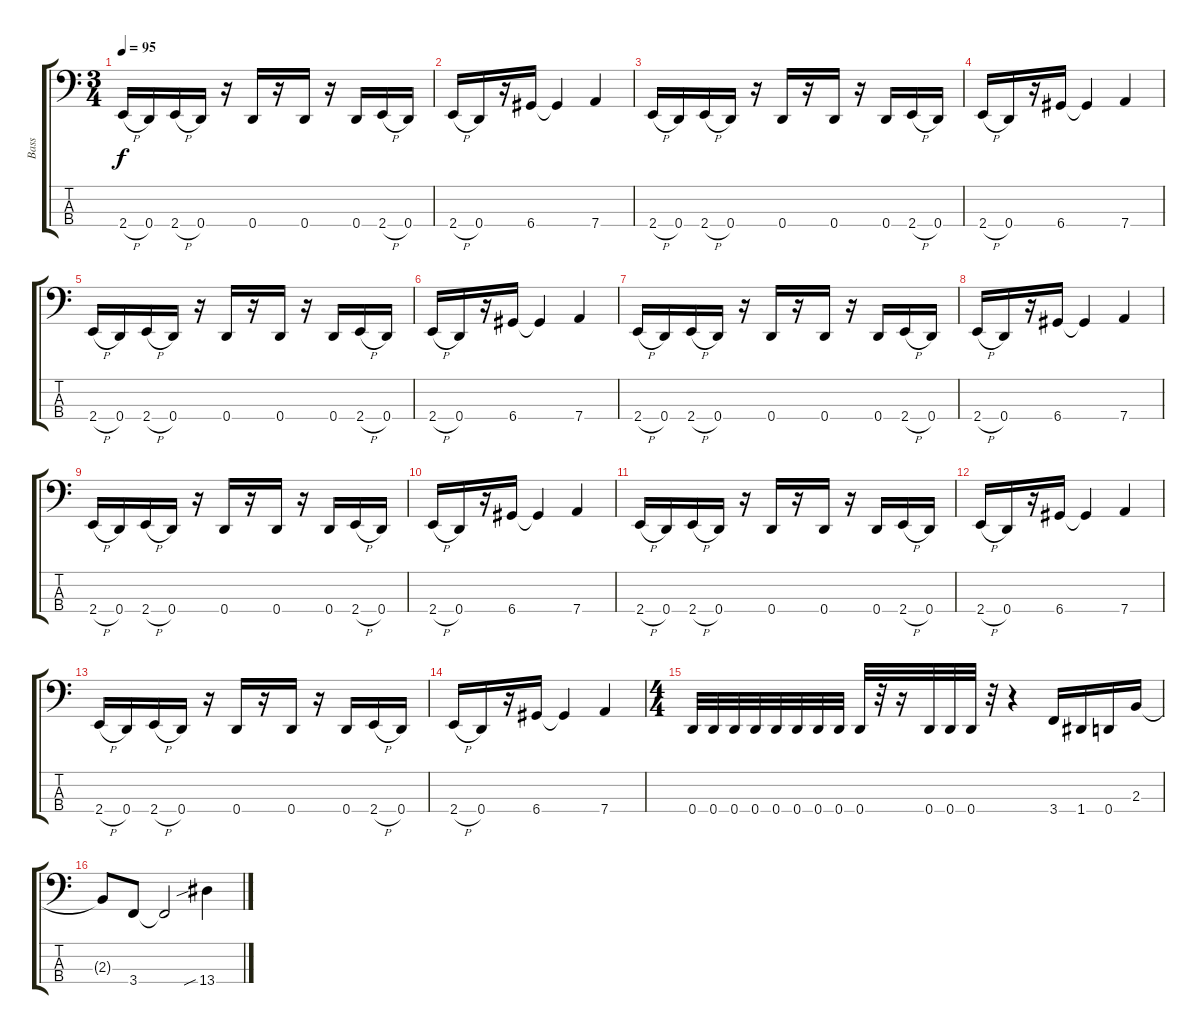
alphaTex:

\track ("Bass" "Bass") {instrument electricbassfinger}
\staff {score tabs}
\tuning (G2 D2 A1 D1) {hide}
\ts (3 4)
\tempo 95
\clef f4
\ks c
2.4{h}.16{dy f} 0.4.16 2.4{h}.16 0.4.16 r.16 0.4.16 r.16 0.4.16 r.16 0.4.16 2.4{h}.16 0.4.16 |
2.4{h}.16 0.4.16 r.16 6.4.16 6.4{t}.4 7.4.4 |
2.4{h}.16 0.4.16 2.4{h}.16 0.4.16 r.16 0.4.16 r.16 0.4.16 r.16 0.4.16 2.4{h}.16 0.4.16 |
2.4{h}.16 0.4.16 r.16 6.4.16 6.4{t}.4 7.4.4 |
2.4{h}.16 0.4.16 2.4{h}.16 0.4.16 r.16 0.4.16 r.16 0.4.16 r.16 0.4.16 2.4{h}.16 0.4.16 |
2.4{h}.16 0.4.16 r.16 6.4.16 6.4{t}.4 7.4.4 |
2.4{h}.16 0.4.16 2.4{h}.16 0.4.16 r.16 0.4.16 r.16 0.4.16 r.16 0.4.16 2.4{h}.16 0.4.16 |
2.4{h}.16 0.4.16 r.16 6.4.16 6.4{t}.4 7.4.4 |
2.4{h}.16 0.4.16 2.4{h}.16 0.4.16 r.16 0.4.16 r.16 0.4.16 r.16 0.4.16 2.4{h}.16 0.4.16 |
2.4{h}.16 0.4.16 r.16 6.4.16 6.4{t}.4 7.4.4 |
2.4{h}.16 0.4.16 2.4{h}.16 0.4.16 r.16 0.4.16 r.16 0.4.16 r.16 0.4.16 2.4{h}.16 0.4.16 |
2.4{h}.16 0.4.16 r.16 6.4.16 6.4{t}.4 7.4.4 |
2.4{h}.16 0.4.16 2.4{h}.16 0.4.16 r.16 0.4.16 r.16 0.4.16 r.16 0.4.16 2.4{h}.16 0.4.16 |
2.4{h}.16 0.4.16 r.16 6.4.16 6.4{t}.4 7.4.4 |
\ts (4 4)
\section ("" "")
0.4.32 0.4.32 0.4.32 0.4.32 0.4.32 0.4.32 0.4.32 0.4.32 0.4.32 r.32 r.16 0.4.32 0.4.32 0.4.32 r.32 r.4 3.4.16 1.4.16 0.4.16 2.3.16 |
2.3{t}.8 3.4.8 3.4{t}.2 13.4{sib}.4
